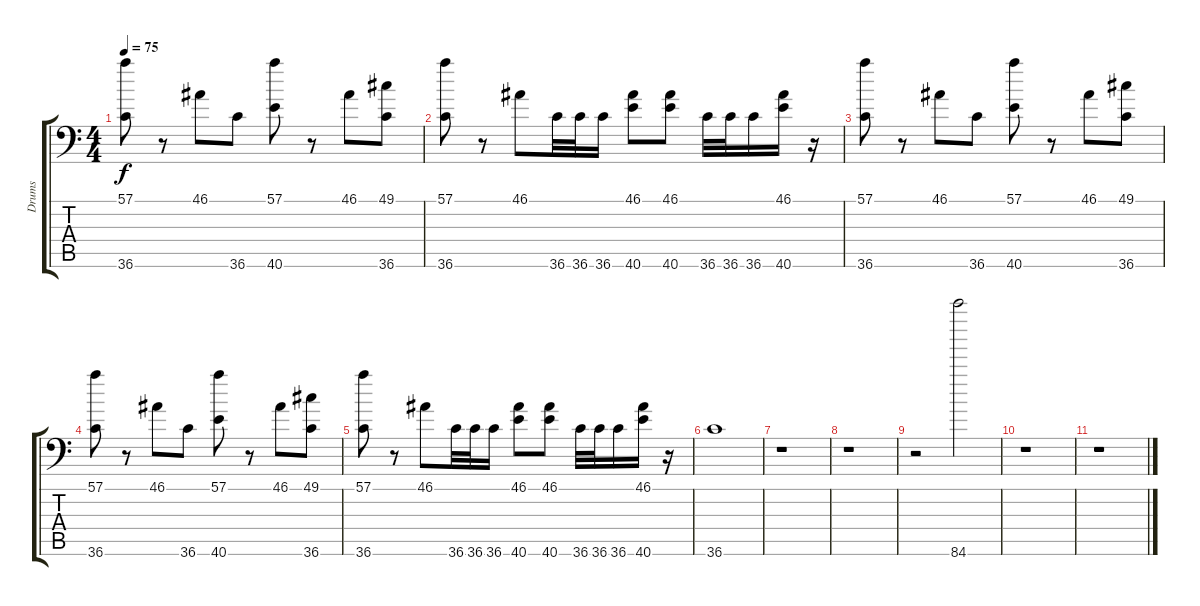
\track ("Drums" "Drums") {instrument acousticgrandpiano}
\staff {score tabs}
\tuning (C-1 C-1 C-1 C-1 C-1 C-1) {hide}
\ts (4 4)
\tempo 75
\clef f4
\ks c
(57.1 36.6).8{dy f} r.8 46.1.8 36.6.8 (57.1 40.6).8 r.8 46.1.8 (49.1 36.6).8 |
(57.1 36.6).8 r.8 46.1.8 36.6.32 36.6.32 36.6.16 (46.1 40.6).8 (46.1 40.6).8 36.6.32 36.6.32 36.6.16 (46.1 40.6).16 r.16 |
(57.1 36.6).8 r.8 46.1.8 36.6.8 (57.1 40.6).8 r.8 46.1.8 (49.1 36.6).8 |
(57.1 36.6).8 r.8 46.1.8 36.6.8 (57.1 40.6).8 r.8 46.1.8 (49.1 36.6).8 |
(57.1 36.6).8 r.8 46.1.8 36.6.32 36.6.32 36.6.16 (46.1 40.6).8 (46.1 40.6).8 36.6.32 36.6.32 36.6.16 (46.1 40.6).16 r.16 |
36.6.1 |
r.1 |
r.1 |
r.2 84.6.2 |
r.1 |
r.1
